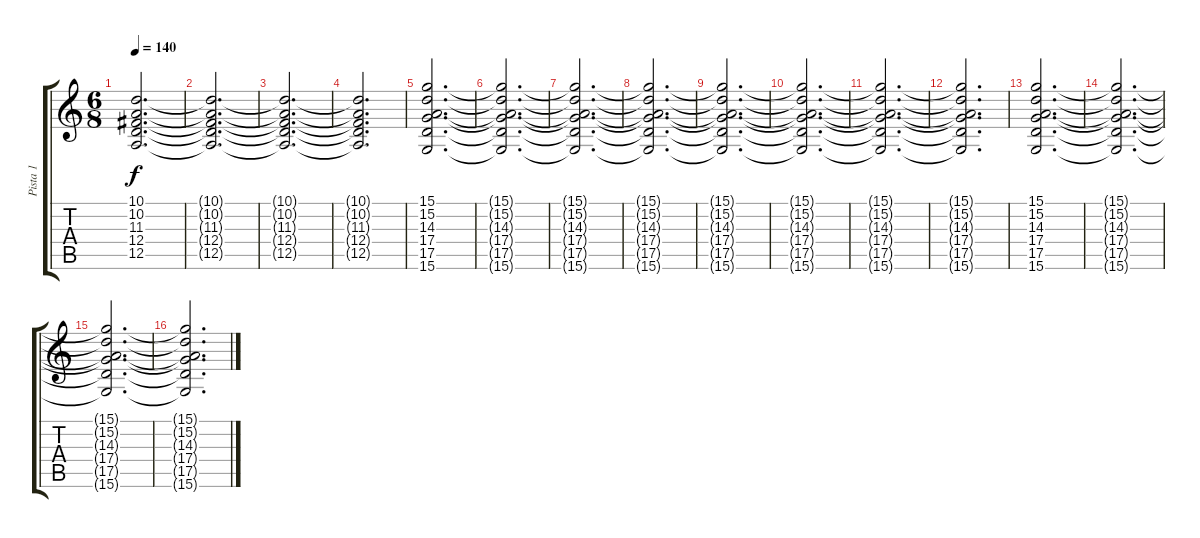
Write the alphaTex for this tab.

\track ("Pista 1" "Pista 1") {instrument tremolostrings}
\staff {score tabs}
\tuning (E4 B3 G3 D3 A2 E2) {hide}
\ts (6 8)
\tempo 140
\clef g2
\ks c
(10.1 10.2 11.3 12.4 12.5).2{d dy f} |
(10.1{t} 10.2{t} 11.3{t} 12.4{t} 12.5{t}).2{d} |
(10.1{t} 10.2{t} 11.3{t} 12.4{t} 12.5{t}).2{d} |
(10.1{t} 10.2{t} 11.3{t} 12.4{t} 12.5{t}).2{d} |
(15.1 15.2 14.3 17.4 17.5 15.6).2{d} |
(15.1{t} 15.2{t} 14.3{t} 17.4{t} 17.5{t} 15.6{t}).2{d} |
(15.1{t} 15.2{t} 14.3{t} 17.4{t} 17.5{t} 15.6{t}).2{d} |
(15.1{t} 15.2{t} 14.3{t} 17.4{t} 17.5{t} 15.6{t}).2{d} |
(15.1{t} 15.2{t} 14.3{t} 17.4{t} 17.5{t} 15.6{t}).2{d} |
(15.1{t} 15.2{t} 14.3{t} 17.4{t} 17.5{t} 15.6{t}).2{d} |
(15.1{t} 15.2{t} 14.3{t} 17.4{t} 17.5{t} 15.6{t}).2{d} |
(15.1{t} 15.2{t} 14.3{t} 17.4{t} 17.5{t} 15.6{t}).2{d} |
(15.1 15.2 14.3 17.4 17.5 15.6).2{d} |
(15.1{t} 15.2{t} 14.3{t} 17.4{t} 17.5{t} 15.6{t}).2{d} |
(15.1{t} 15.2{t} 14.3{t} 17.4{t} 17.5{t} 15.6{t}).2{d} |
(15.1{t} 15.2{t} 14.3{t} 17.4{t} 17.5{t} 15.6{t}).2{d}
